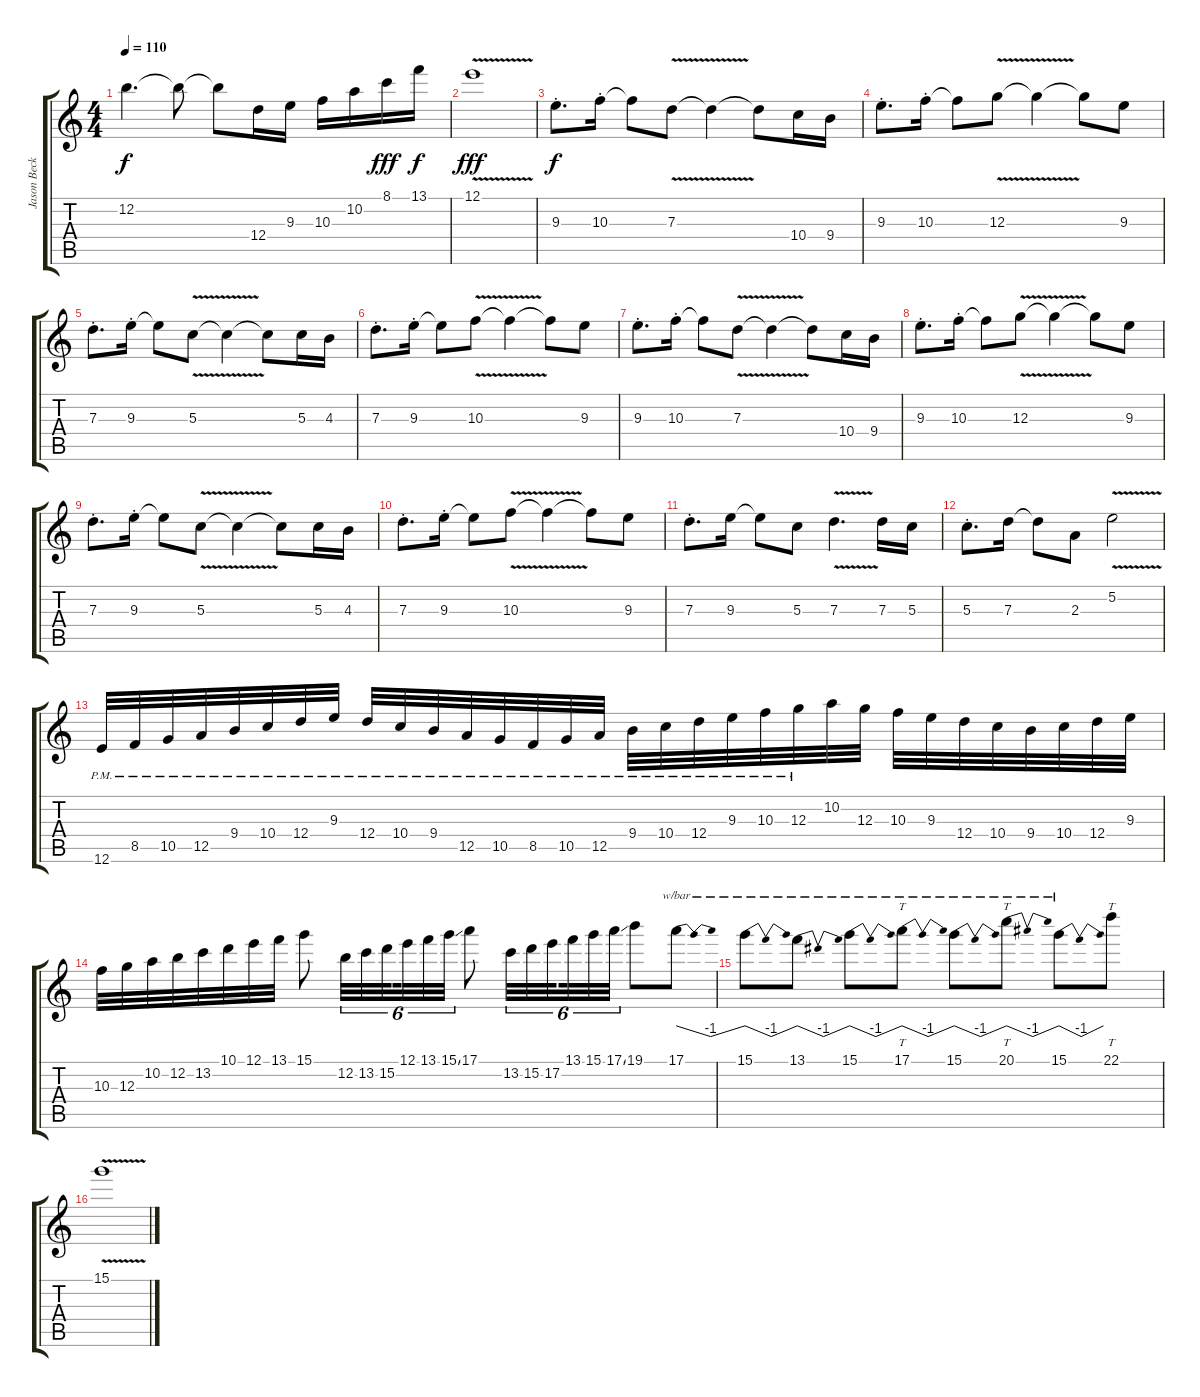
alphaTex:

\track ("Jason Becker" "Jason Beck") {instrument overdrivenguitar}
\staff {score tabs}
\tuning (E4 B3 G3 D3 A2 E2) {hide}
\ts (4 4)
\tempo 110
\clef g2
\ks c
12.2.4{d dy f} 12.2{t}.8 12.2{t}.8 12.4.16 9.3.16 10.3.16 10.2.16 8.1.16{dy fff} 13.1.16{dy f} |
12.1{v}.1{dy fff} |
9.3{st}.8{d dy f} 10.3{st}.16 10.3{t}.8 7.3{v}.8 7.3{t}.4 7.3{t}.8 10.4.16 9.4.16 |
9.3{st}.8{d} 10.3{st}.16 10.3{t}.8 12.3{v}.8 12.3{t}.4 12.3{t}.8 9.3.8 |
7.3{st}.8{d} 9.3{st}.16 9.3{t}.8 5.3{v}.8 5.3{t}.4 5.3{t}.8 5.3.16 4.3.16 |
7.3{st}.8{d} 9.3{st}.16 9.3{t}.8 10.3{v}.8 10.3{t}.4 10.3{t}.8 9.3.8 |
9.3{st}.8{d} 10.3{st}.16 10.3{t}.8 7.3{v}.8 7.3{t}.4 7.3{t}.8 10.4.16 9.4.16 |
9.3{st}.8{d} 10.3{st}.16 10.3{t}.8 12.3{v}.8 12.3{t}.4 12.3{t}.8 9.3.8 |
7.3{st}.8{d} 9.3{st}.16 9.3{t}.8 5.3{v}.8 5.3{t}.4 5.3{t}.8 5.3.16 4.3.16 |
7.3{st}.8{d} 9.3{st}.16 9.3{t}.8 10.3{v}.8 10.3{t}.4 10.3{t}.8 9.3.8 |
7.3{st}.8{d} 9.3.16 9.3{t}.8 5.3.8 7.3{v}.4{d} 7.3.16 5.3.16 |
5.3{st}.8{d} 7.3.16 7.3{t}.8 2.3.8 5.2{v}.2 |
12.6{pm}.32 8.5{pm}.32 10.5{pm}.32 12.5{pm}.32 9.4{pm}.32 10.4{pm}.32 12.4{pm}.32 9.3{pm}.32 12.4{pm}.32 10.4{pm}.32 9.4{pm}.32 12.5{pm}.32 10.5{pm}.32 8.5{pm}.32 10.5{pm}.32 12.5{pm}.32 9.4{pm}.32 10.4{pm}.32 12.4{pm}.32 9.3{pm}.32 10.3{pm}.32 12.3{pm}.32 10.2.32 12.3.32 10.3.32 9.3.32 12.4.32 10.4.32 9.4.32 10.4.32 12.4.32 9.3.32 |
10.3.32 12.3.32 10.2.32 12.2.32 13.2.32 10.1.32 12.1.32 13.1.32 15.1.8 12.2.32{tu (6 4)} 13.2.32{tu (6 4)} 15.2.32{tu (6 4) beam splitsecondary} 12.1.32{tu (6 4)} 13.1.32{tu (6 4)} 15.1{ss}.32{tu (6 4)} 17.1.8 13.2.32{tu (6 4)} 15.2.32{tu (6 4)} 17.2.32{tu (6 4) beam splitsecondary} 13.1.32{tu (6 4)} 15.1.32{tu (6 4)} 17.1{ss}.32{tu (6 4)} 19.1.8 17.1.8{tbe (dip default 0 0 30 -4 60 0)} |
15.1.8{tbe (dip default 0 0 30 -4 60 0)} 13.1.8{tbe (dip default 0 0 30 -4 60 0)} 15.1.8{tbe (dip default 0 0 30 -4 60 0)} 17.1.8{tt tbe (dip default 0 0 30 -4 60 0)} 15.1.8{tbe (dip default 0 0 30 -4 60 0)} 20.1.8{tt tbe (dip default 0 0 30 -4 60 0)} 15.1.8{tbe (dip default 0 0 30 -4 60 0)} 22.1.8{tt} |
15.1{v}.1
